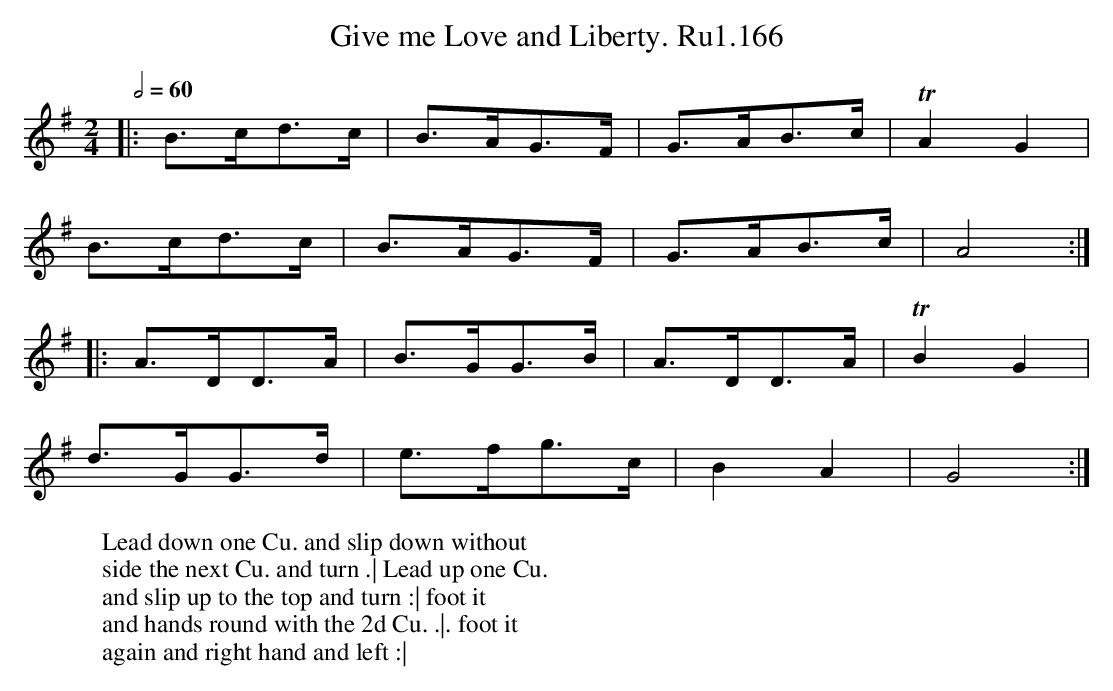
X:1
T:Give me Love and Liberty. Ru1.166
M:2/4
L:1/8
W:Lead down one Cu. and slip down without
W:side the next Cu. and turn .| Lead up one Cu.
W:and slip up to the top and turn :| foot it
W:and hands round with the 2d Cu. .|. foot it
W:again and right hand and left :|
Q:2/4=60
K:G
|:B>cd>c | B>AG>F | G>AB>c | TA2 G2 |
B>cd>c | B>AG>F | G>AB>c | A4 :|
|: A>DD>A | B>GG>B | A>DD>A | TB2 G2 |
d>GG>d | e>fg>c | B2 A2 | G4 :|]
